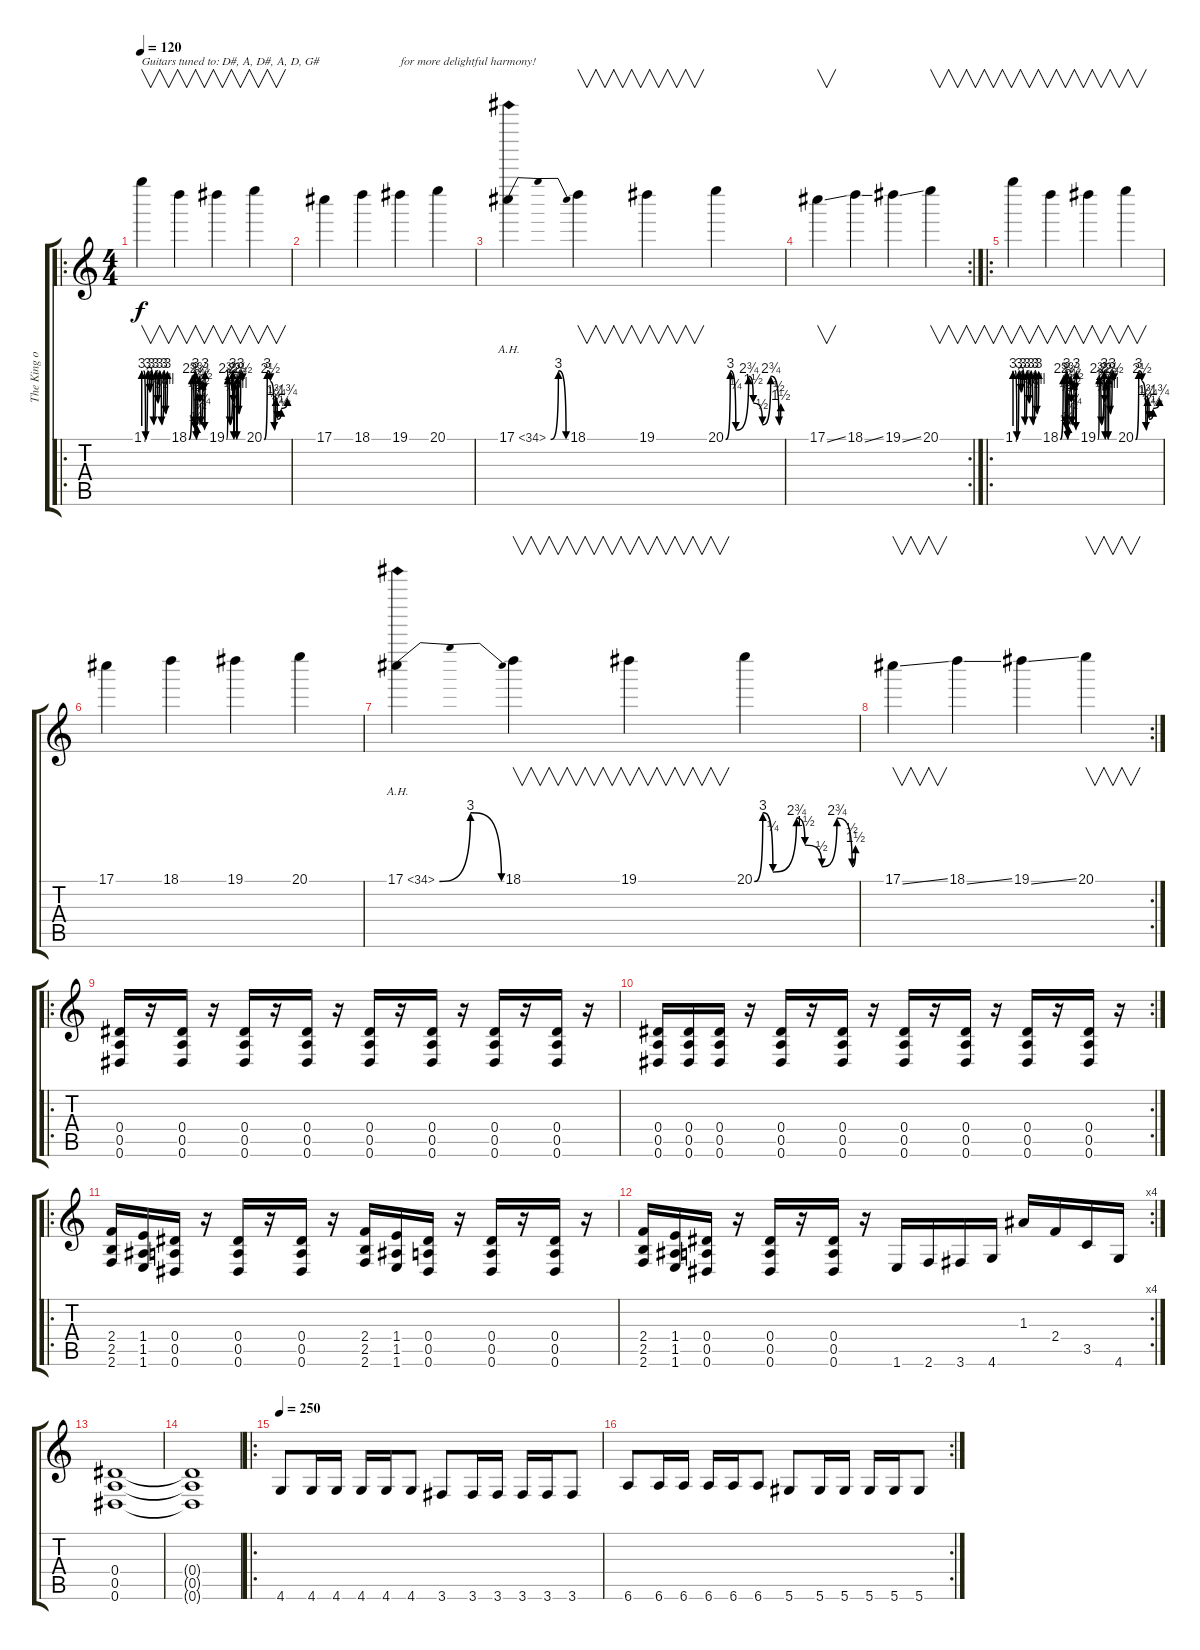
\track ("The King of Kramalot" "The King o") {instrument distortionguitar}
\staff {score tabs}
\tuning (Ab4 D4 A3 Eb3 A2 Eb2) {hide}
\ro
\ts (4 4)
\tempo 120
\clef g2
\ks c
17.1{be (custom 0 12 5 0 10 12 15 8 20 12 25 2 30 12 35 6 40 12 45 2 51 12 55 4 60 12)}.4{v txt "Guitars tuned to: D#, A, D#, A, D, G#" dy f instrument distortionguitar} 18.1{be (custom 0 0 11 11 19 2 22 1 24 12 27 0 30 2 33 8 38 11 41 6 44 2 51 10 55 8 58 1 60 12)}.4{v} 19.1{be (custom 0 0 5 11 12 2 23 12 25 6 27 0 30 10 38 0 40 11 45 4 53 12 60 10)}.4{v} 20.1{be (custom 0 0 8 12 16 10 26 1 30 7 34 3 44 5 60 7)}.4{v} |
17.1.4 18.1.4 19.1.4{txt "for more delightful harmony!"} 20.1.4 |
17.1{be (bendrelease 0 0 30 12 57 12 60 0) ah 17}.4 18.1.4{v} 19.1.4{v} 20.1{be (custom 0 0 5 12 11 1 25 11 30 6 40 2 49 11 58 2 60 6)}.4 |
\rc 2
17.1{ss}.4{v} 18.1{ss}.4 19.1{ss}.4 20.1.4{v} |
\ro
17.1{be (custom 0 12 5 0 10 12 15 8 20 12 25 2 30 12 35 6 40 12 45 2 51 12 55 4 60 12)}.4{v} 18.1{be (custom 0 0 11 11 19 2 22 1 24 12 27 0 30 2 33 8 38 11 41 6 44 2 51 10 55 8 58 1 60 12)}.4{v} 19.1{be (custom 0 0 5 11 12 2 23 12 25 6 27 0 30 10 38 0 40 11 45 4 53 12 60 10)}.4{v} 20.1{be (custom 0 0 8 12 16 10 26 1 30 7 34 3 44 5 60 7)}.4{v} |
17.1.4 18.1.4 19.1.4 20.1.4 |
17.1{be (bendrelease 0 0 30 12 57 12 60 0) ah 17}.4 18.1.4{v} 19.1.4{v} 20.1{be (custom 0 0 5 12 11 1 25 11 30 6 40 2 49 11 58 2 60 6)}.4 |
\rc 2
17.1{ss}.4{v} 18.1{ss}.4 19.1{ss}.4 20.1.4{v} |
\ro
(0.4 0.5 0.6).16 r.16 (0.4 0.5 0.6).16 r.16 (0.4 0.5 0.6).16 r.16 (0.4 0.5 0.6).16 r.16 (0.4 0.5 0.6).16 r.16 (0.4 0.5 0.6).16 r.16 (0.4 0.5 0.6).16 r.16 (0.4 0.5 0.6).16 r.16 |
\rc 2
(0.4 0.5 0.6).16 (0.4 0.5 0.6).16 (0.4 0.5 0.6).16 r.16 (0.4 0.5 0.6).16 r.16 (0.4 0.5 0.6).16 r.16 (0.4 0.5 0.6).16 r.16 (0.4 0.5 0.6).16 r.16 (0.4 0.5 0.6).16 r.16 (0.4 0.5 0.6).16 r.16 |
\ro
(2.4 2.5 2.6).16 (1.4 1.5 1.6).16 (0.4 0.5 0.6).16 r.16 (0.4 0.5 0.6).16 r.16 (0.4 0.5 0.6).16 r.16 (2.4 2.5 2.6).16 (1.4 1.5 1.6).16 (0.4 0.5 0.6).16 r.16 (0.4 0.5 0.6).16 r.16 (0.4 0.5 0.6).16 r.16 |
\rc 4
(2.4 2.5 2.6).16 (1.4 1.5 1.6).16 (0.4 0.5 0.6).16 r.16 (0.4 0.5 0.6).16 r.16 (0.4 0.5 0.6).16 r.16 1.6.16 2.6.16 3.6.16 4.6.16 1.3.16 2.4.16 3.5.16 4.6.16 |
(0.4 0.5 0.6).1 |
(0.4{t} 0.5{t} 0.6{t}).1 |
\ro
\tempo 250
4.6.8 4.6.16 4.6.16 4.6.16 4.6.16 4.6.8 3.6.8 3.6.16 3.6.16 3.6.16 3.6.16 3.6.8 |
\rc 2
6.6.8 6.6.16 6.6.16 6.6.16 6.6.16 6.6.8 5.6.8 5.6.16 5.6.16 5.6.16 5.6.16 5.6.8
